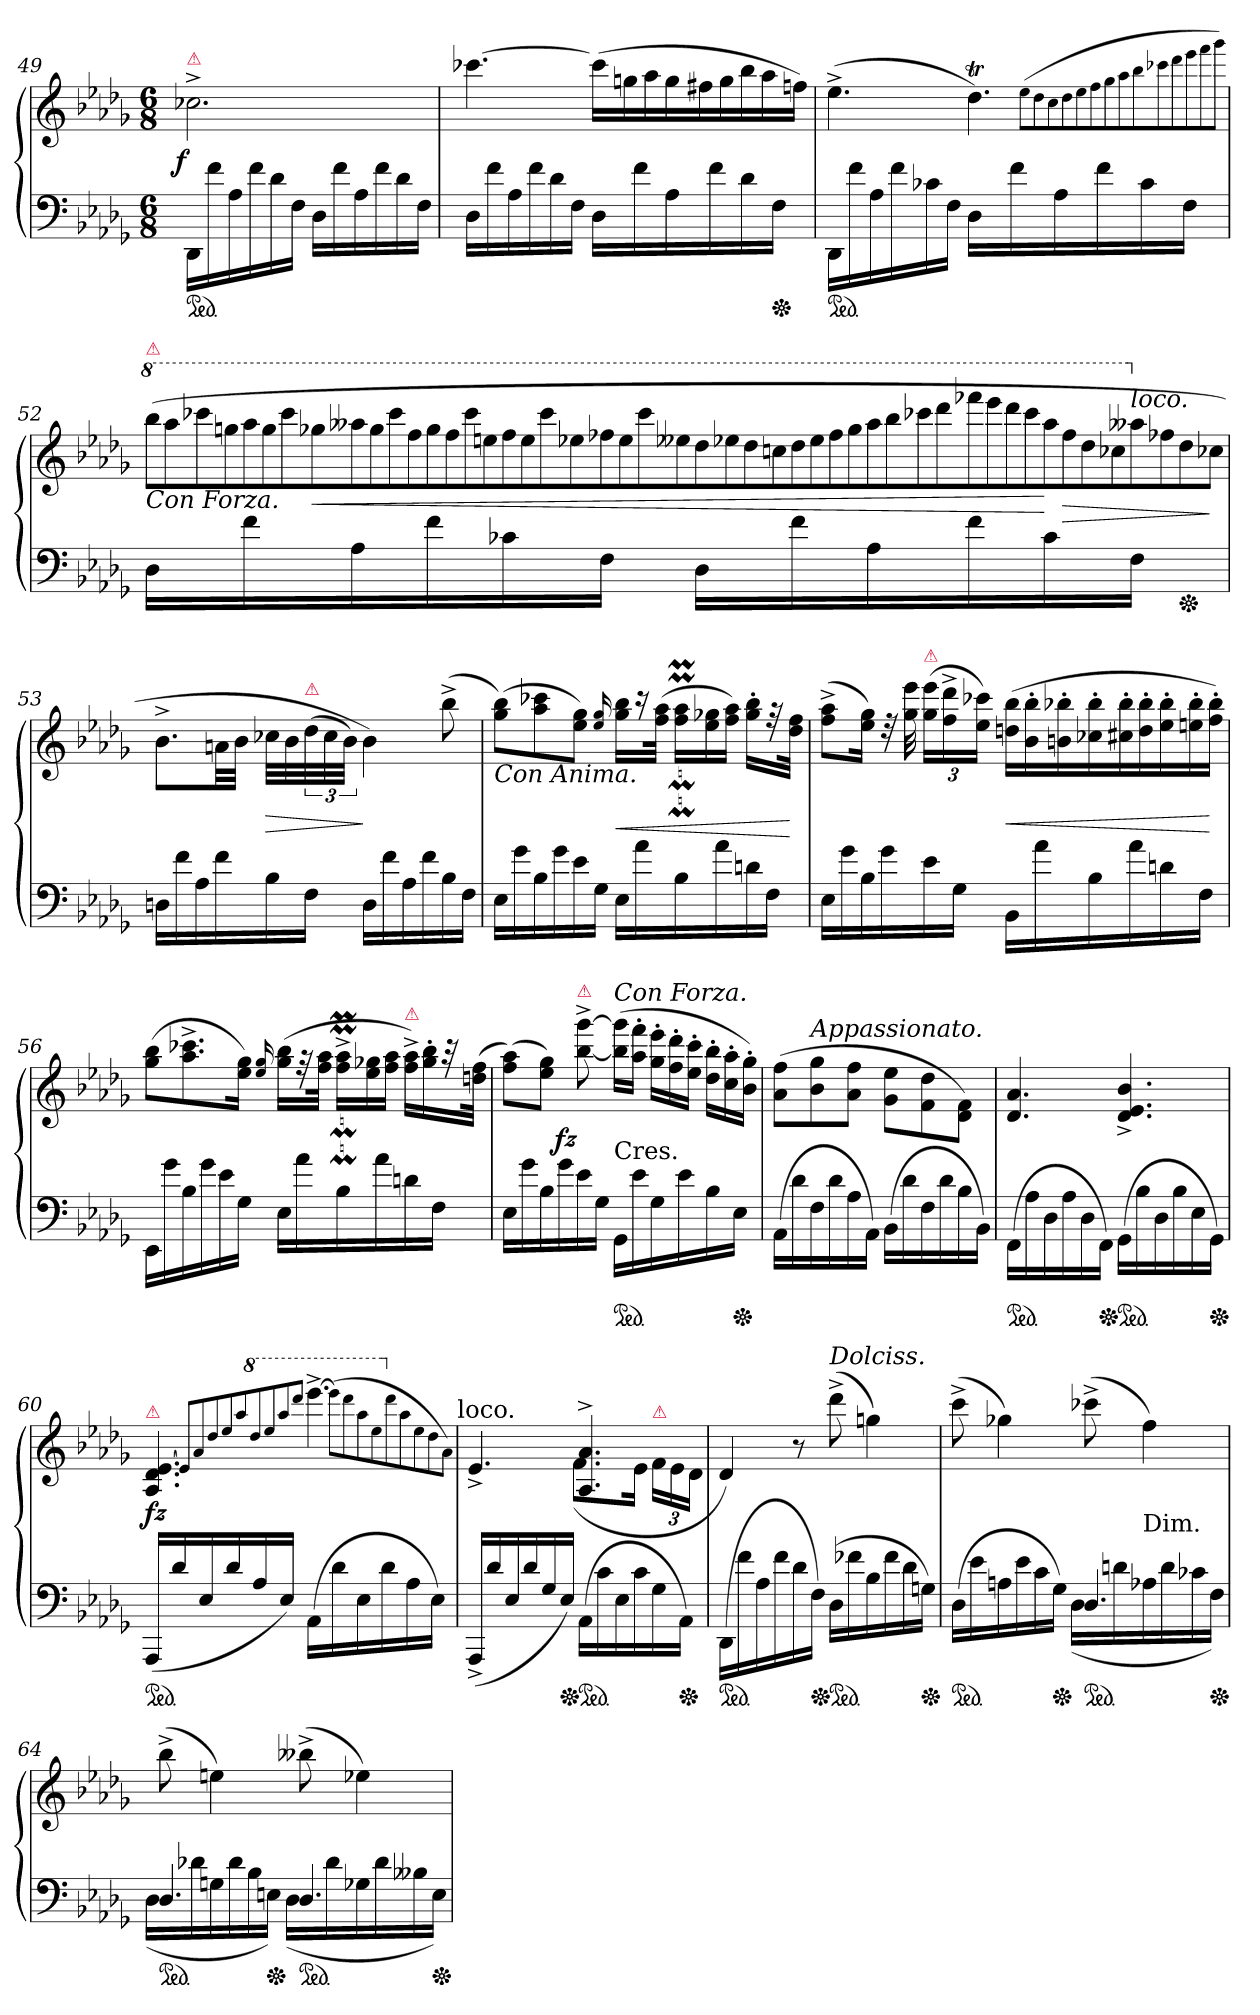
**kern	**kern	**dynam
*part1	*part1	*part1
*staff2	*staff1	*staff1/2
*clefF4	*clefG2	*
*k[b-e-a-d-g-]	*k[b-e-a-d-g-]	*
*D-:	*D-:	*
*M6/8	*M6/8	*
=49	=49	=49
!	!LO:TX:a:color=crimson:t=⚠	!
!	!	!LO:DY:rj
*ped	*	*
16DD-/LL	2.cc-X^<	f
16f\	.	.
16A-\	.	.
16f\	.	.
16d-\	.	.
16F\JJ	.	.
16D-LL	.	.
16f	.	.
16A-	.	.
16f	.	.
16d-	.	.
16FJJ	.	.
=50	=50	=50
16D-LL	[4.ccc-X	.
16f	.	.
16A-	.	.
16f	.	.
16d-	.	.
16FJJ	.	.
*	*Xtuplet	*
16D-LL	(>24ccc-LL]	.
.	24ggn	.
16f	.	.
.	24aa-	.
16A-	24gg	.
.	24ff#X	.
16f	.	.
.	24gg	.
16d-	24bb-	.
.	24aa-	.
*Xped	*	*
16FJJ	.	.
.	24ffnJJ)	.
=51	=51	=51
*ped	*	*
16DD-/LL	(>4.ee-^<	.
16f\	.	.
16A-\	.	.
16f\	.	.
16c-X\	.	.
16F\JJ	.	.
16D-LL	4.dd-T)	.
16f	.	.
16A-	.	.
16f	.	.
16c-	.	.
16FJJ	.	.
.	(>8qee-\L	.
.	8qdd-\	.
.	8qcc\	.
.	8qdd-\	.
.	8qee-\	.
.	8qff\	.
.	8qgg-\	.
.	8qaa-\	.
.	8qbb-\	.
.	8qccc-X\	.
.	8qddd-\	.
.	8qeee-\	.
.	8qfff\	.
.	8qggg-\J)	.
=52	=52	=52
*	*8va	*
!	!LO:TX:a:color=crimson:t=⚠	!
!	!LO:TX:b:i:t=Con Forza.	!
!	!LO:N:vis=8	!
16D-LL	(>64bbb-!\L	.
!	!LO:N:vis=8	!
.	64aaa-!	.
!	!LO:N:vis=8	!
.	64cccc-X!	.
!	!LO:N:vis=8	!
.	64gggn!	.
!	!LO:N:vis=8	!
16f	64aaa-!	.
!	!LO:N:vis=8	!
.	64ggg!	.
!	!LO:N:vis=8	!
.	64cccc-!	.
!	!LO:N:vis=8	!
.	64ggg-X!	<
!	!LO:N:vis=8	!
16A-	64aaa--X!	.
!	!LO:N:vis=8	!
.	64ggg-!	.
!	!LO:N:vis=8	!
.	64cccc-!	.
!	!LO:N:vis=8	!
.	64fff!	.
!	!LO:N:vis=8	!
16f	64ggg-!	.
!	!LO:N:vis=8	!
.	64fff!	.
!	!LO:N:vis=8	!
.	64cccc-!	.
!	!LO:N:vis=8	!
.	64eeen!	.
!	!LO:N:vis=8	!
16c-X	64fff!	.
!	!LO:N:vis=8	!
.	64eee!	.
!	!LO:N:vis=8	!
.	64cccc-!	.
!	!LO:N:vis=8	!
.	64eee-X!	.
!	!LO:N:vis=8	!
16FJJ	64fff-X!	.
!	!LO:N:vis=8	!
.	64eee-!	.
!	!LO:N:vis=8	!
.	64cccc-!	.
!	!LO:N:vis=8	!
.	64eee--X!	.
!	!LO:N:vis=8	!
16D-LL	64ddd-!	.
!	!LO:N:vis=8	!
.	64eee-X!	.
!	!LO:N:vis=8	!
.	64ddd-!	.
!	!LO:N:vis=8	!
.	64cccn!	.
!	!LO:N:vis=8	!
16f	64ddd-!	.
!	!LO:N:vis=8	!
.	64eee-!	.
!	!LO:N:vis=8	!
.	64fff-!	.
!	!LO:N:vis=8	!
.	64ggg-!	.
!	!LO:N:vis=8	!
16A-	64aaa--!	.
!	!LO:N:vis=8	!
.	64bbb-!	.
!	!LO:N:vis=8	!
.	64cccc-X!	.
!	!LO:N:vis=8	!
.	64dddd-!	.
!	!LO:N:vis=8	!
16f	64ffff-X!	.
!	!LO:N:vis=8	!
.	64eeee-!	.
!	!LO:N:vis=8	!
.	64dddd-!	.
!	!LO:N:vis=8	!
.	64cccc-!	.
!	!LO:N:vis=8	!
16c-	64aaa--!	[
!	!LO:N:vis=8	!
.	64fff-!	>
!	!LO:N:vis=8	!
.	64ddd-!	.
!	!LO:N:vis=8	!
.	64ccc-X!	.
*	*X8va	*
!	!LO:TX:a:i:t=loco.	!
!	!LO:N:vis=8	!
16FJJ	64aa--X!	.
!	!LO:N:vis=8	!
.	64ff-X!	.
!	!LO:N:vis=8	!
*Xped	*	*
.	64dd-!	.
!	!LO:N:vis=8	!
.	64cc-X!J	]
=53	=53	=53
16DnLL	8.b-^<\L	.
16f	.	.
16A-	.	.
16f	32anLL	.
.	32b-JJJ	.
16B-	32cc-XLLL	>
.	32b-	.
*	*tuplet	*
!	!LO:TX:a:color=crimson:t=⚠	!
16FJJ	(>48dd-	.
.	48cc-	.
.	48b-JJJ)	.
16DLL	4b-)	]
16f	.	.
16A-	.	.
16f	.	.
16B-	(>8bb-^<	.
16FJJ	.	.
=54	=54	=54
!	!LO:TX:b:i:t=Con Anima.	!
16E-LL	(>8gg- 8bb-L)	.
16g-	.	.
16B-	8aa- 8ccc-X	.
16g-	.	.
16e-	8ee- 8gg-J)	.
16G-JJ	.	.
.	16qqee-/ 16qqgg-/	.
16E-LL	16gg- 16bb-LL	<
!	!LO:N:vis=16	!
16a-	32rccc	.
.	(>32ff 32aa-JJk	.
*	*Xtuplet	*
16B-	24ffM 24aa-MLL	.
.	24ee- 24gg-	.
16a-	.	.
.	24ff 24aa-JJ)	.
16dn	16gg-'> 16bb-'>LL	.
16FJJ	32rff	.
.	32dd- 32ffJJk	[
=55	=55	=55
16E-LL	(>8ff^< 8aa-^<L	.
16g-	.	.
16B-	16ee- 16gg-Jk)	.
16g-	32rdd	.
.	32gg- 32eee-	.
*	*tuplet	*
!	!LO:TX:a:color=crimson:t=⚠	!
16e-	(>24gg- 24eee-LL	.
.	24ff^< 24ddd-^<	.
16G-JJ	.	.
.	24ee- 24ccc-XJJ)	.
*	*Xtuplet	*
16BB-LL	(>24ddn 24bb-LL	<
.	24b-'> 24bb-'>	.
16a-	.	.
.	24bn'> 24bb-X'>	.
16B-	24cc-X'> 24bb-'>	.
.	24cc#X'> 24bb-'>	.
16a-	.	.
.	24dd'> 24bb-'>	.
16dn	24ee-'> 24bb-'>	.
.	24een'> 24bb-'>	.
16FJJ	.	.
.	24ff'> 24bb-'>JJ)	[
=56	=56	=56
16EE-/LL	(>8gg- 8bb-L	.
16g-\	.	.
16B-\	8.aa-^< 8.ccc-X^<	.
16g-\	.	.
16e-\	.	.
16G-\JJ	16ee- 16gg-Jk)	.
.	16qqee-/ 16qqgg-/	.
16E-LL	(>16gg- 16bb-LL	.
16a-	32rff	.
.	32ff 32aa-JJk	.
16B-	24ffM^< 24aa-M^<LL	.
.	24ee- 24gg-	.
16a-	.	.
.	24ff 24aa-JJ	.
!	!LO:TX:a:color=crimson:t=⚠	!
16dn	24ff^< 24aa-^<LL)	.
.	24gg-'> 24bb-'>	.
16FJJ	.	.
.	48raa	.
.	(>48ddn 48ffJJk	.
=57	=57	=57
16E-LL	(>8ff 8aa-L)	.
16g-	.	.
16B-	8ee- 8gg-J)	.
16g-	.	.
!	!LO:TX:a:color=crimson:t=⚠	!
!	!	!LO:DY:rj
16e-	[8bb-^< [8ggg-^<	fz
16G-JJ	.	.
!	!LO:TX:c:t=Cres.	!
!	!LO:TX:a:i:t=Con Forza.	!
*ped	*	*
16GG-LL	(>16bb-] 16ggg-]LL	.
16e-	16aa-'> 16fff'>JJ	.
16G-	24gg-'> 24eee-'>LL	.
.	24ff'> 24ddd-'>	.
16e-	.	.
.	24ee-'> 24ccc'>JJ	.
16B-	24dd-'> 24bb-'>LL	.
.	24cc'> 24aa-'>	.
*Xped	*	*
16E-JJ	.	.
.	24b-'> 24gg-'>JJ)	.
=58	=58	=58
(>16AA-LL	(>8a- 8ffL	.
16d-	.	.
!	!LO:TX:a:i:t=Appassionato.	!
16F	8b- 8gg-	.
16d-	.	.
16A-	8a- 8ffJ	.
16AA-JJ)	.	.
(>16BB-LL	8g-\ 8ee-\L	.
16d-	.	.
16F	8f 8dd-	.
16d-	.	.
16B-	8d- 8fJ)	.
16BB-JJ)	.	.
=59	=59	=59
*ped	*	*
(>16FF\LL	4.d- 4.a-	.
16A-	.	.
16D-	.	.
16A-	.	.
16D-	.	.
*Xped	*	*
16FFJJ)	.	.
*ped	*	*
(>16GG-\LL	4.d-^> 4.e-^> 4.b-^>	.
16B-	.	.
16D-	.	.
16B-	.	.
16E-	.	.
*Xped	*	*
16GG-JJ)	.	.
=60	=60	=60
!	!LO:TX:a:color=crimson:t=⚠	!
*ped	*	*
(>16AAA-LL	4.A- 4.d- [4.e-	fz
16d-	.	.
16E-	.	.
16d-	.	.
16A-	.	.
16E-JJ)	.	.
.	8qe-/L]	.
.	8qa-/	.
.	8qdd-/	.
.	8qee-/	.
.	8qaa-/	.
*	*8va	*
.	8qddd-/	.
.	8qeee-/	.
.	8qaaa-/	.
.	8qdddd-/J	.
(>16AA-LL	[4.eeee-^<	.
16d-	.	.
16E-	.	.
16d-	.	.
16A-	.	.
16E-JJ)	.	.
.	(>8qeeee-\L]	.
.	8qdddd-\	.
.	8qaaa-\	.
.	8qeee-\	.
*	*X8va	*
.	8qddd-\	.
.	8qaa-\	.
.	8qee-\	.
.	8qdd-\	.
.	8qa-\J)	.
!	!LO:TX:a:t=loco.	!
=61	=61	=61
*	*^	*
(>16AAA-^<LL	4.e-^>	4.ryy	.
16d-	.	.	.
16E-	.	.	.
16d-	.	.	.
16G-	.	.	.
*Xped	*	*	*
16E-JJ)	.	.	.
*ped	*	*	*
(>16AA-LL	4.A-^> 4.a-^>	(<8.fL	.
16c	.	.	.
16E-	.	.	.
16c	.	16e-Jk	.
*	*	*tuplet	*
!	!	!LO:TX:a:color=crimson:t=⚠	!
16G-	.	24fLL	.
.	.	24e-	.
*Xped	*	*	*
16AA-JJ)	.	.	.
.	.	24d-JJ	.
*	*v	*v	*
=62	=62	=62
*ped	*	*
(>16DD-/LL	4d-)	.
16f\	.	.
16A-\	.	.
16f\	.	.
16d-\	8r	.
*Xped	*	*
16F\JJ)	.	.
!	!LO:TX:a:i:t=Dolciss.	!
*ped	*	*
(>16D-LL	(>8ddd-^<	.
16f-X	.	.
16B-	4ggn)	.
16f-	.	.
16d-	.	.
*Xped	*	*
16GnJJ)	.	.
=63	=63	=63
*^	*	*
*ped	*	*	*
4.ryy	(>16D-LL	(>8ccc^<	.
.	16e-	.	.
.	16An	4gg-X)	.
.	16e-	.	.
.	16c	.	.
*Xped	*	*	*
.	16G-JJ)	.	.
*ped	*	*	*
4.D-	(>16D-LL	(>8ccc-X^<	.
.	16dn	.	.
!	!	!LO:TX:c:t=Dim.	!
.	16A-X	4ff)	.
.	16d	.	.
.	16c-X	.	.
*Xped	*	*	*
.	16FJJ)	.	.
=64	=64	=64	=64
*ped	*	*	*
4.D-	(>16D-LL	(>8bb-^<	.
.	16d-X	.	.
.	16Gn	4een)	.
.	16d-	.	.
.	16B-	.	.
*Xped	*	*	*
.	16EnJJ)	.	.
*ped	*	*	*
4.D-	(>16D-LL	(>8bb--X^<	.
.	16d-	.	.
.	16G-X	4ee-X)	.
.	16d-	.	.
.	16B--X	.	.
*Xped	*	*	*
.	16EJJ)	.	.
*v	*v	*	*
=	=	=
*-	*-	*-
